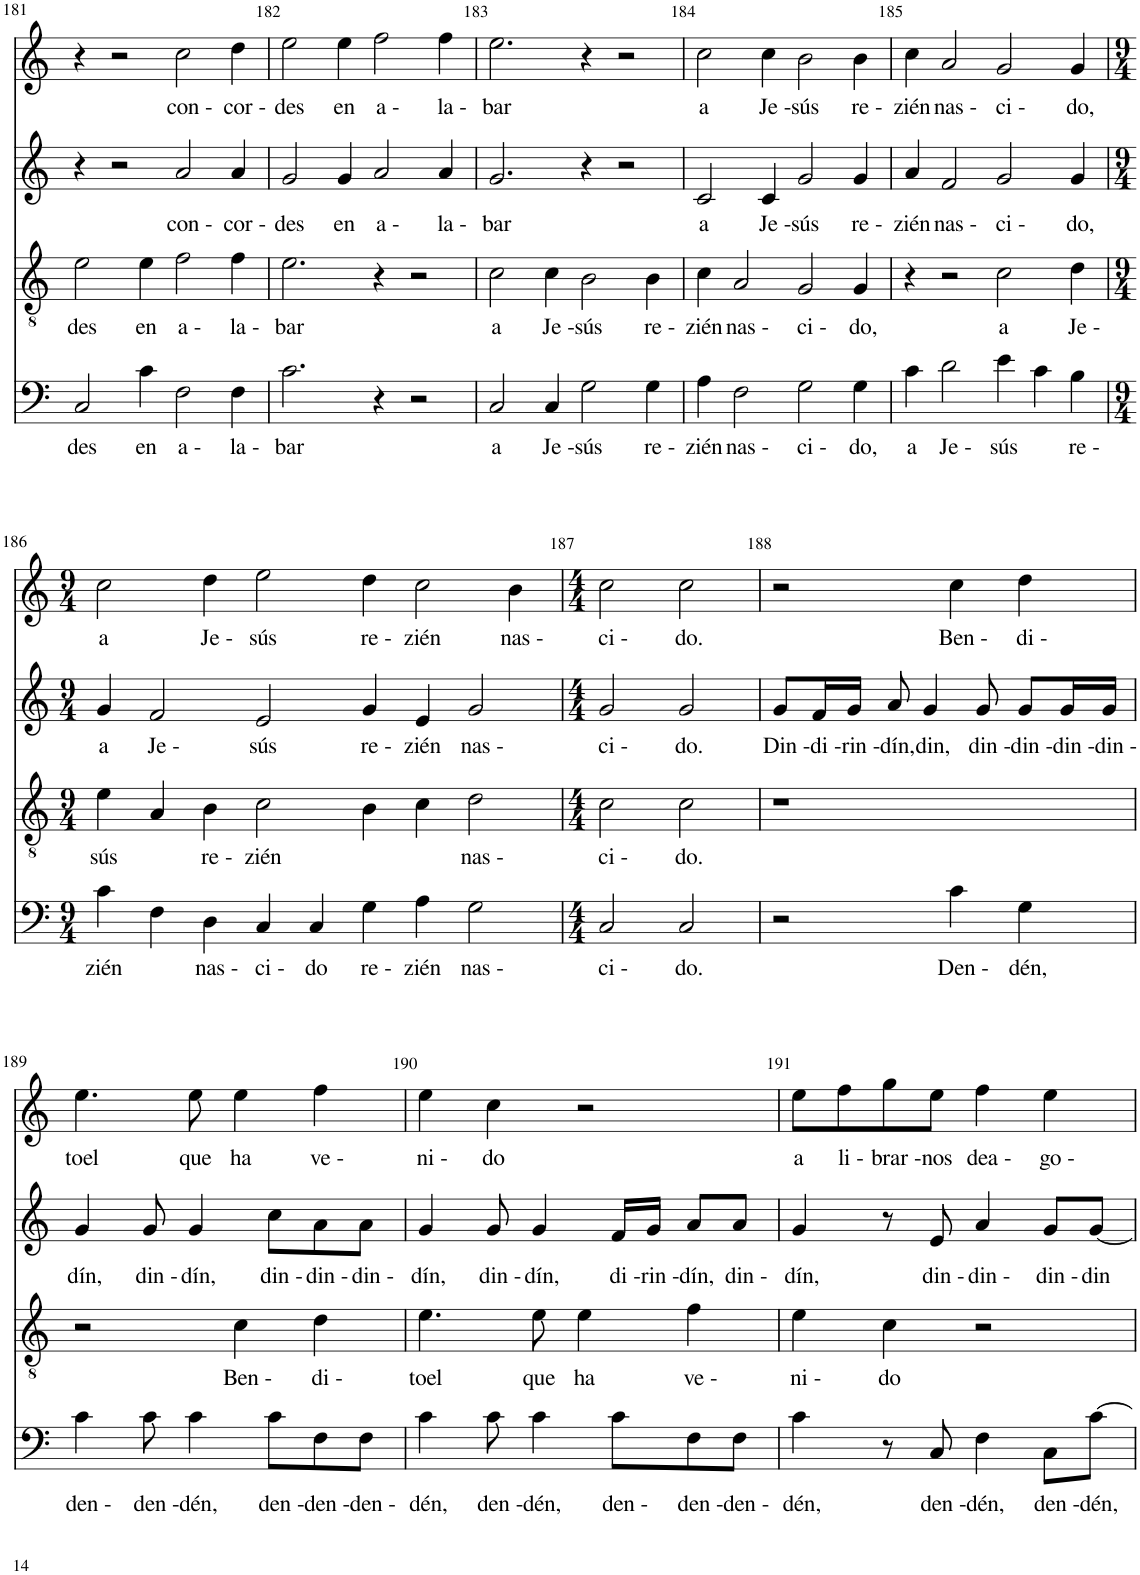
**kern	**text	**kern	**text	**kern	**text	**kern	**text
*part4	*part4	*part3	*part3	*part2	*part2	*part1	*part1
*staff4	*staff4	*staff3	*staff3	*staff2	*staff2	*staff1	*staff1
*I"Bass	*	*I"Tenor	*	*I"Alto	*	*I"Soprano	*
!!LO:PB:g=z
*clefF4	*	*clefGv2	*	*clefG2	*	*clefG2	*
*	*	*Trd4c7	*	*Trd4c7	*	*	*
*k[]	*	*k[]	*	*k[]	*	*k[]	*
*M6/4	*	*M6/4	*	*M6/4	*	*M6/4	*
=181	=181	=181	=181	=181	=181	=181	=181
!	!LO:LY:b	!	!LO:LY:b	!	!	!	!
2C/	des	2e\	des	4r	.	4r	.
.	.	.	.	2r	.	2r	.
!	!LO:LY:b	!	!LO:LY:b	!	!	!	!
4c\	en	4e\	en	.	.	.	.
!	!LO:LY:b	!	!LO:LY:b	!	!LO:LY:b	!	!LO:LY:b
2F\	a -	2f\	a -	2a/	con -	2cc\	con -
!	!LO:LY:b	!	!LO:LY:b	!	!LO:LY:b	!	!LO:LY:b
4F\	la -	4f\	la -	4a/	cor -	4dd\	cor -
=182	=182	=182	=182	=182	=182	=182	=182
!	!LO:LY:b	!	!LO:LY:b	!	!LO:LY:b	!	!LO:LY:b
2.c\	bar	2.e\	bar	2g/	des	2ee\	des
!	!	!	!	!	!LO:LY:b	!	!LO:LY:b
.	.	.	.	4g/	en	4ee\	en
!	!	!	!	!	!LO:LY:b	!	!LO:LY:b
4r	.	4r	.	2a/	a -	2ff\	a -
2r	.	2r	.	.	.	.	.
!	!	!	!	!	!LO:LY:b	!	!LO:LY:b
.	.	.	.	4a/	la -	4ff\	la -
=183	=183	=183	=183	=183	=183	=183	=183
!	!LO:LY:b	!	!LO:LY:b	!	!LO:LY:b	!	!LO:LY:b
2C/	a	2c\	a	2.g/	bar	2.ee\	bar
!	!LO:LY:b	!	!LO:LY:b	!	!	!	!
4C/	Je -	4c\	Je -	.	.	.	.
!	!LO:LY:b	!	!LO:LY:b	!	!	!	!
2G\	sús	2B\	sús	4r	.	4r	.
.	.	.	.	2r	.	2r	.
!	!LO:LY:b	!	!LO:LY:b	!	!	!	!
4G\	re -	4B\	re -	.	.	.	.
=184	=184	=184	=184	=184	=184	=184	=184
!	!LO:LY:b	!	!LO:LY:b	!	!LO:LY:b	!	!LO:LY:b
4A\	zién	4c\	zién	2c/	a	2cc\	a
!	!LO:LY:b	!	!LO:LY:b	!	!	!	!
2F\	nas -	2A/	nas -	.	.	.	.
!	!	!	!	!	!LO:LY:b	!	!LO:LY:b
.	.	.	.	4c/	Je -	4cc\	Je -
!	!LO:LY:b	!	!LO:LY:b	!	!LO:LY:b	!	!LO:LY:b
2G\	ci -	2G/	ci -	2g/	sús	2b\	sús
!	!LO:LY:b	!	!LO:LY:b	!	!LO:LY:b	!	!LO:LY:b
4G\	do,	4G/	do,	4g/	re -	4b\	re -
=185	=185	=185	=185	=185	=185	=185	=185
!	!LO:LY:b	!	!	!	!LO:LY:b	!	!LO:LY:b
4c\	a	4r	.	4a/	zién	4cc\	zién
!	!LO:LY:b	!	!	!	!LO:LY:b	!	!LO:LY:b
2d\	Je -	2r	.	2f/	nas -	2a/	nas -
!	!LO:LY:b	!	!LO:LY:b	!	!LO:LY:b	!	!LO:LY:b
4e\	sús	2c\	a	2g/	ci -	2g/	ci -
4c\	.	.	.	.	.	.	.
!	!LO:LY:b	!	!LO:LY:b	!	!LO:LY:b	!	!LO:LY:b
4B\	re -	4d\	Je -	4g/	do,	4g/	do,
!!LO:LB:g=z
=186	=186	=186	=186	=186	=186	=186	=186
*M9/4	*	*M9/4	*	*M9/4	*	*M9/4	*
!	!LO:LY:b	!	!LO:LY:b	!	!LO:LY:b	!	!LO:LY:b
4c\	zién	4e\	sús	4g/	a	2cc\	a
!	!	!	!	!	!LO:LY:b	!	!
4F\	.	4A/	.	2f/	Je -	.	.
!	!LO:LY:b	!	!LO:LY:b	!	!	!	!LO:LY:b
4D\	nas -	4B\	re -	.	.	4dd\	Je -
!	!LO:LY:b	!	!LO:LY:b	!	!LO:LY:b	!	!LO:LY:b
4C/	ci -	2c\	zién	2e/	sús	2ee\	sús
!	!LO:LY:b	!	!	!	!	!	!
4C/	do	.	.	.	.	.	.
!	!LO:LY:b	!	!	!	!LO:LY:b	!	!LO:LY:b
4G\	re -	4B\	.	4g/	re -	4dd\	re -
!	!LO:LY:b	!	!	!	!LO:LY:b	!	!LO:LY:b
4A\	zién	4c\	.	4e/	zién	2cc\	zién
!	!LO:LY:b	!	!LO:LY:b	!	!LO:LY:b	!	!
2G\	nas -	2d\	nas -	2g/	nas -	.	.
!	!	!	!	!	!	!	!LO:LY:b
.	.	.	.	.	.	4b\	nas -
=187	=187	=187	=187	=187	=187	=187	=187
*M4/4	*	*M4/4	*	*M4/4	*	*M4/4	*
!	!LO:LY:b	!	!LO:LY:b	!	!LO:LY:b	!	!LO:LY:b
2C/	ci -	2c\	ci -	2g/	ci -	2cc\	ci -
!	!LO:LY:b	!	!LO:LY:b	!	!LO:LY:b	!	!LO:LY:b
2C/	do.	2c\	do.	2g/	do.	2cc\	do.
=188	=188	=188	=188	=188	=188	=188	=188
!	!	!	!	!	!LO:LY:b	!	!
2r	.	1r	.	8g/L	Din -	2r	.
!	!	!	!	!	!LO:LY:b	!	!
.	.	.	.	16f/L	di -	.	.
!	!	!	!	!	!LO:LY:b	!	!
.	.	.	.	16g/JJ	rin -	.	.
!	!	!	!	!	!LO:LY:b	!	!
.	.	.	.	8a/	dín,	.	.
!	!	!	!	!	!LO:LY:b	!	!
.	.	.	.	4g/	din,	.	.
!	!LO:LY:b	!	!	!	!	!	!LO:LY:b
4c\	Den -	.	.	.	.	4cc\	Ben -
!	!	!	!	!	!LO:LY:b	!	!
.	.	.	.	8g/	din -	.	.
!	!LO:LY:b	!	!	!	!LO:LY:b	!	!LO:LY:b
4G\	dén,	.	.	8g/L	din -	4dd\	di -
!	!	!	!	!	!LO:LY:b	!	!
.	.	.	.	16g/L	din -	.	.
!	!	!	!	!	!LO:LY:b	!	!
.	.	.	.	16g/JJ	din -	.	.
!!LO:LB:g=z
=189	=189	=189	=189	=189	=189	=189	=189
!	!LO:LY:b	!	!	!	!LO:LY:b	!	!LO:LY:b
4c\	den -	2r	.	4g/	dín,	4.ee\	toel
!	!LO:LY:b	!	!	!	!LO:LY:b	!	!
8c\	den -	.	.	8g/	din -	.	.
!	!LO:LY:b	!	!	!	!LO:LY:b	!	!LO:LY:b
4c\	dén,	.	.	4g/	dín,	8ee\	que
!	!	!	!LO:LY:b	!	!	!	!LO:LY:b
.	.	4c\	Ben -	.	.	4ee\	ha
!	!LO:LY:b	!	!	!	!LO:LY:b	!	!
8c\L	den -	.	.	8cc\L	din -	.	.
!	!LO:LY:b	!	!LO:LY:b	!	!LO:LY:b	!	!LO:LY:b
8F\	den -	4d\	di -	8a\	din -	4ff\	ve -
!	!LO:LY:b	!	!	!	!LO:LY:b	!	!
8F\J	den -	.	.	8a\J	din -	.	.
=190	=190	=190	=190	=190	=190	=190	=190
!	!LO:LY:b	!	!LO:LY:b	!	!LO:LY:b	!	!LO:LY:b
4c\	dén,	4.e\	toel	4g/	dín,	4ee\	ni -
!	!LO:LY:b	!	!	!	!LO:LY:b	!	!LO:LY:b
8c\	den -	.	.	8g/	din -	4cc\	do
!	!LO:LY:b	!	!LO:LY:b	!	!LO:LY:b	!	!
4c\	dén,	8e\	que	4g/	dín,	.	.
!	!	!	!LO:LY:b	!	!	!	!
.	.	4e\	ha	.	.	2r	.
!	!LO:LY:b	!	!	!	!LO:LY:b	!	!
8c\L	den -	.	.	16f/LL	di -	.	.
!	!	!	!	!	!LO:LY:b	!	!
.	.	.	.	16g/JJ	rin -	.	.
!	!LO:LY:b	!	!LO:LY:b	!	!LO:LY:b	!	!
8F\	den -	4f\	ve -	8a/L	dín,	.	.
!	!LO:LY:b	!	!	!	!LO:LY:b	!	!
8F\J	den -	.	.	8a/J	din -	.	.
=191	=191	=191	=191	=191	=191	=191	=191
!	!LO:LY:b	!	!LO:LY:b	!	!LO:LY:b	!	!LO:LY:b
4c\	dén,	4e\	ni -	4g/	dín,	8ee\L	a
!	!	!	!	!	!	!	!LO:LY:b
.	.	.	.	.	.	8ff\	li -
!	!	!	!LO:LY:b	!	!	!	!LO:LY:b
8r	.	4c\	do	8r	.	8gg\	brar -
!	!LO:LY:b	!	!	!	!LO:LY:b	!	!LO:LY:b
8C/	den -	.	.	8e/	din -	8ee\J	nos
!	!LO:LY:b	!	!	!	!LO:LY:b	!	!LO:LY:b
4F\	dén,	2r	.	4a/	din -	4ff\	dea -
!	!LO:LY:b	!	!	!	!LO:LY:b	!	!LO:LY:b
8C\L	den -	.	.	8g/L	din -	4ee\	go -
!	!LO:LY:b	!	!	!	!LO:LY:b	!	!
[8c\J	dén,	.	.	[8g/J	din	.	.
=	=	=	=	=	=	=	=
*-	*-	*-	*-	*-	*-	*-	*-
